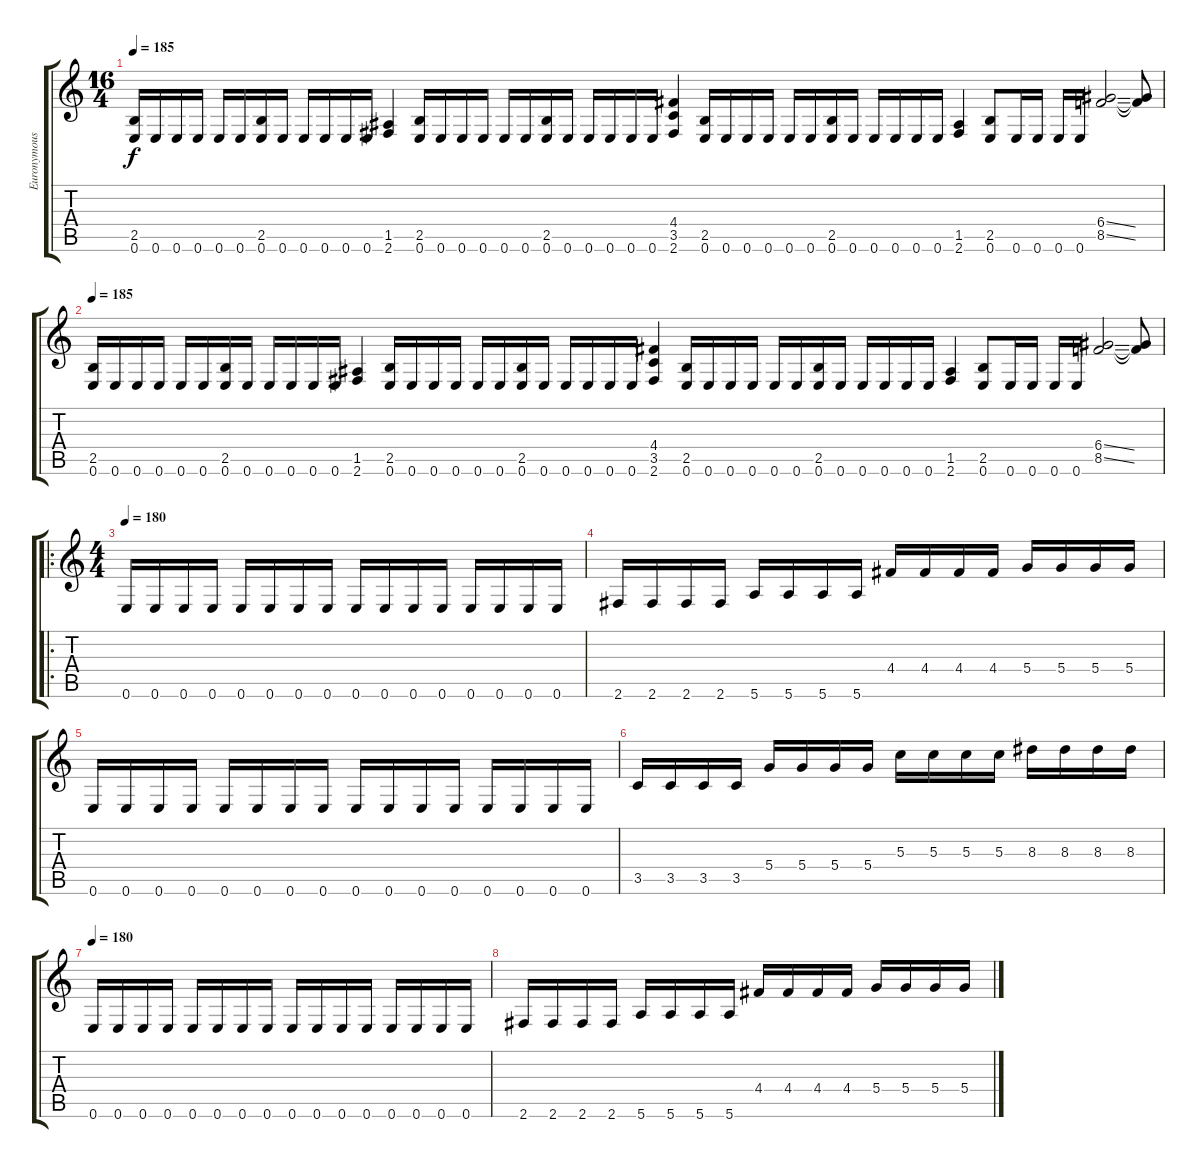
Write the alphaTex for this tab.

\track ("Euronymous" "Euronymous") {instrument overdrivenguitar}
\staff {score tabs}
\tuning (E4 B3 G3 D3 A2 E2) {hide}
\ts (16 4)
\tempo 180
\tempo 185
\clef g2
\ks c
(2.5 0.6).16{dy f volume 13 balance 8} 0.6.16 0.6.16 0.6.16 0.6.16 0.6.16 (2.5 0.6).16 0.6.16 0.6.16 0.6.16 0.6.16 0.6.16 (1.5 2.6).4 (2.5 0.6).16 0.6.16 0.6.16 0.6.16 0.6.16 0.6.16 (2.5 0.6).16 0.6.16 0.6.16 0.6.16 0.6.16 0.6.16 (4.4 3.5 2.6).4 (2.5 0.6).16 0.6.16 0.6.16 0.6.16 0.6.16 0.6.16 (2.5 0.6).16 0.6.16 0.6.16 0.6.16 0.6.16 0.6.16 (1.5 2.6).4 (2.5 0.6).8 0.6.16 0.6.16 0.6.16 0.6.16 (6.4{ss} 8.5{ss}).2 (6.4{t} 8.5{t}).8 |
\tempo 180
\tempo 185
(2.5 0.6).16{volume 13 balance 8} 0.6.16 0.6.16 0.6.16 0.6.16 0.6.16 (2.5 0.6).16 0.6.16 0.6.16 0.6.16 0.6.16 0.6.16 (1.5 2.6).4 (2.5 0.6).16 0.6.16 0.6.16 0.6.16 0.6.16 0.6.16 (2.5 0.6).16 0.6.16 0.6.16 0.6.16 0.6.16 0.6.16 (4.4 3.5 2.6).4 (2.5 0.6).16 0.6.16 0.6.16 0.6.16 0.6.16 0.6.16 (2.5 0.6).16 0.6.16 0.6.16 0.6.16 0.6.16 0.6.16 (1.5 2.6).4 (2.5 0.6).8 0.6.16 0.6.16 0.6.16 0.6.16 (6.4{ss} 8.5{ss}).2 (6.4{t} 8.5{t}).8 |
\ro
\ts (4 4)
\tempo 180
0.6.16 0.6.16 0.6.16 0.6.16 0.6.16 0.6.16 0.6.16 0.6.16 0.6.16 0.6.16 0.6.16 0.6.16 0.6.16 0.6.16 0.6.16 0.6.16 |
2.6.16 2.6.16 2.6.16 2.6.16 5.6.16 5.6.16 5.6.16 5.6.16 4.4.16 4.4.16 4.4.16 4.4.16 5.4.16 5.4.16 5.4.16 5.4.16 |
0.6.16 0.6.16 0.6.16 0.6.16 0.6.16 0.6.16 0.6.16 0.6.16 0.6.16 0.6.16 0.6.16 0.6.16 0.6.16 0.6.16 0.6.16 0.6.16 |
3.5.16 3.5.16 3.5.16 3.5.16 5.4.16 5.4.16 5.4.16 5.4.16 5.3.16 5.3.16 5.3.16 5.3.16 8.3.16 8.3.16 8.3.16 8.3.16 |
\tempo 180
0.6.16 0.6.16 0.6.16 0.6.16 0.6.16 0.6.16 0.6.16 0.6.16 0.6.16 0.6.16 0.6.16 0.6.16 0.6.16 0.6.16 0.6.16 0.6.16 |
2.6.16 2.6.16 2.6.16 2.6.16 5.6.16 5.6.16 5.6.16 5.6.16 4.4.16 4.4.16 4.4.16 4.4.16 5.4.16 5.4.16 5.4.16 5.4.16
